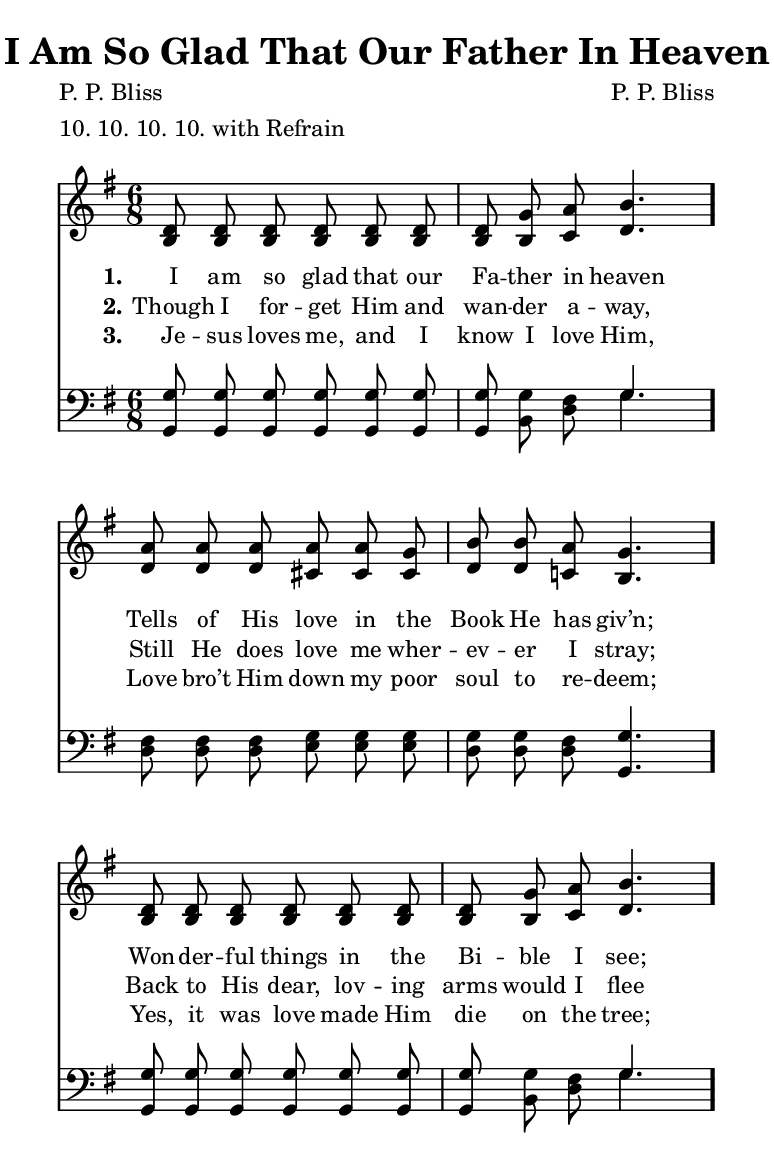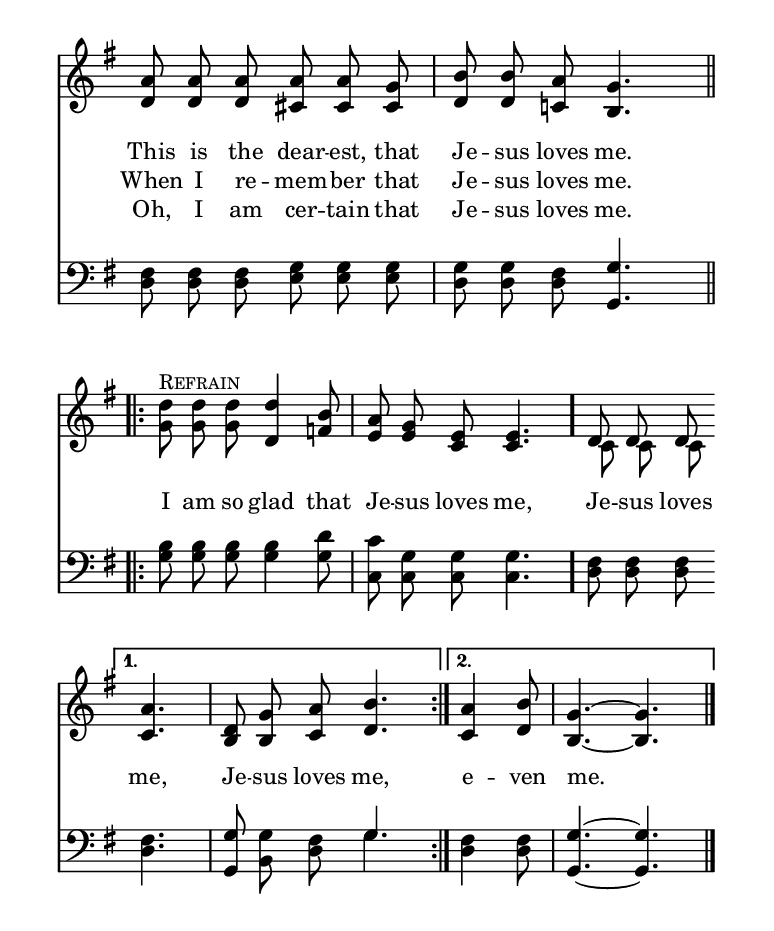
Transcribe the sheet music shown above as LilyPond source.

\include "common/global.ily"
\paper {
  \include "common/paper.ily"
  system-count = #(cond (is-eogsized 5) (#t #f)) % original has five systems
}

\header{
  %children
  hymnnumber = "335"
  title = "I Am So Glad That Our Father In Heaven"
  tunename = ""
  meter = "10. 10. 10. 10. with Refrain"
  poet = "P. P. Bliss"
  composer = "P. P. Bliss"
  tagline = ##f
}

global = {
  \include "common/overrides.ily"
  \override Staff.TimeSignature.style = #'numbered
  \time 6/8
  \override Score.MetronomeMark.transparent = ##t % hide all fermata changes too
  \tempo 4=80
  \key g \major
  \autoBeamOff
}

notesSoprano = {
\global
\relative c' {

  d8 d d d d d | d g a b4. |
  a8 a a a a g | b b a g4. |
  d8 d d d d d | d g a b4. |
  a8 a a a a g | b b a g4. | \bar ".|:-||" \eogbreak

  \repeat volta 2 {
    d'8^\markup { \small \caps "Refrain" } d d d4 b8 | a g e e4. |
    d8 d d
  } \alternative {
    { a'4. | d,8 g a b4. }
    { a4 b8 g4. ~ g }
  }

  \bar "|."

}
}

notesAlto = {
\global
\relative e' {

  b8 b b b b b | b b c d4. |
  d8 d d cis cis cis | d d c! b4. |
  b8 b b b b b | b b c d4. |
  d8 d d cis cis cis | d d c! b4. |

  \repeat volta 2 {
    g'8 g g d4 f8 | e e c c4. |
    c8 c c
  } \alternative {
    { c4. | b8 b c d4. }
    { c4 d8 b4. ~ b }
  }

}
}

notesTenor = {
\global
\relative a {

  g8 g g g g g | g g fis g4. |
  fis8 fis fis g g g | g g fis g4. |
  g8 g g g g g | g g fis g4. |
  fis8 fis fis g g g | g g fis g4. |

  \repeat volta 2 {
    b8 b b b4 d8 | c g g g4. |
    fis8 fis fis
  } \alternative {
    { fis4. | g8 g fis g4. }
    { fis4 fis8 g4. ~ g }
  }

}
}

notesBass = {
\global
\relative f, {

    g8 g g g g g | g b d g4. |
    d8 d d e e e | d d d g,4. |
    g8 g g g g g | g b d g4. |
    d8 d d e e e | d d d g,4. |

  \repeat volta 2 {
    g'8 g g g4 g8 | c,8 c c c4. |
    d8 d d
  } \alternative {
    { d4. | g,8 b d g4. }
    { d4 d8 g,4. ~ g }
  }

}
}

Refrain = \lyricmode {

I am so glad that Je -- sus loves me, \bar "."
Je -- sus loves me, Je -- sus loves me, %{HIDE>%} e -- ven me. %{<HIDE%} % \bar "."
I am so glad that Je -- sus loves me, % \bar "."
Je -- sus loves e -- ven me. % \bar "."

}

wordsA = \lyricmode {
\set stanza = "1."

I am so glad that our Fa -- ther in heaven \bar "."
Tells of His love in the Book He has giv’n; \bar "."
Won -- der -- ful things in the Bi -- ble I see; \bar "."
This is the dear -- est, that Je -- sus loves me. % \bar "."

}

wordsB = \lyricmode {
\set stanza = "2."

Though I for -- get Him and wan -- der a -- way,
Still He does love me wher -- ev -- er I stray;
Back to His dear, lov -- ing arms would I flee
When I re -- mem -- ber that Je -- sus loves me.

\Refrain

}

wordsC = \lyricmode {
\set stanza = "3."

Je -- sus loves me, and I know I love Him,
Love bro’t Him down my poor soul to re -- deem;
Yes, it was love made Him die on the tree;
Oh, I am cer -- tain that Je -- sus loves me.

}

\score {
  \context ChoirStaff <<
    \context Staff = upper <<
      \set Staff.autoBeaming = ##f
      \set ChoirStaff.systemStartDelimiter = #'SystemStartBar
      \set ChoirStaff.printPartCombineTexts = ##f
      \partcombine #'(2 . 9) \notesSoprano \notesAlto
      \context NullVoice = sopranos { \voiceOne << \notesSoprano >> }
      \context NullVoice = altos { \voiceTwo << \notesAlto >> }
      \context Lyrics = one   \lyricsto sopranos \wordsA
      \context Lyrics = two   \lyricsto sopranos \wordsB
      \context Lyrics = three \lyricsto sopranos \wordsC
    >>
    \context Staff = men <<
      \set Staff.autoBeaming = ##f
      \clef bass
      \set ChoirStaff.printPartCombineTexts = ##f
      \partcombine #'(2 . 9) \notesTenor \notesBass
      \context NullVoice = tenors { \voiceOne << \notesTenor >> }
      \context NullVoice = basses { \voiceTwo << \notesBass >> }
    >>
  >>
  \layout {
    \include "common/layout.ily"
  }
}

\score {
  \unfoldRepeats \context ChoirStaff <<
    \context Staff = upper <<
      \context Voice = sopranos { \voiceOne << \notesSoprano >> }
      \context Voice = altos { \voiceTwo << \notesAlto >> }
    >>
    \context Staff = men <<
      \context Voice = tenors { \voiceOne << \notesTenor >> }
      \context Voice = basses { \voiceTwo << \notesBass >> }
    >>
  >>
  \midi{
    \include "common/midi.ily"
  }
}

\version "2.19.49"  % necessary for upgrading to future LilyPond versions.

% vi:set et ts=2 sw=2 ai nocindent syntax=lilypond:
